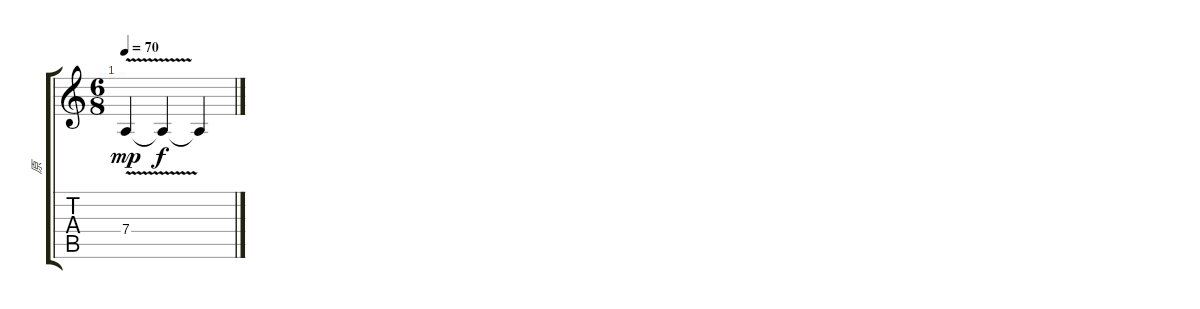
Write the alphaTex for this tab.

\track ("原" "原") {instrument violin}
\staff {score tabs}
\tuning (E4 B3 G3 D3 A2 E2) {hide}
\ts (6 8)
\tempo 70
\clef g2
\ks c
7.4{v}.4{dy mp} 7.4{t}.4{dy f} 7.4{t}.4
